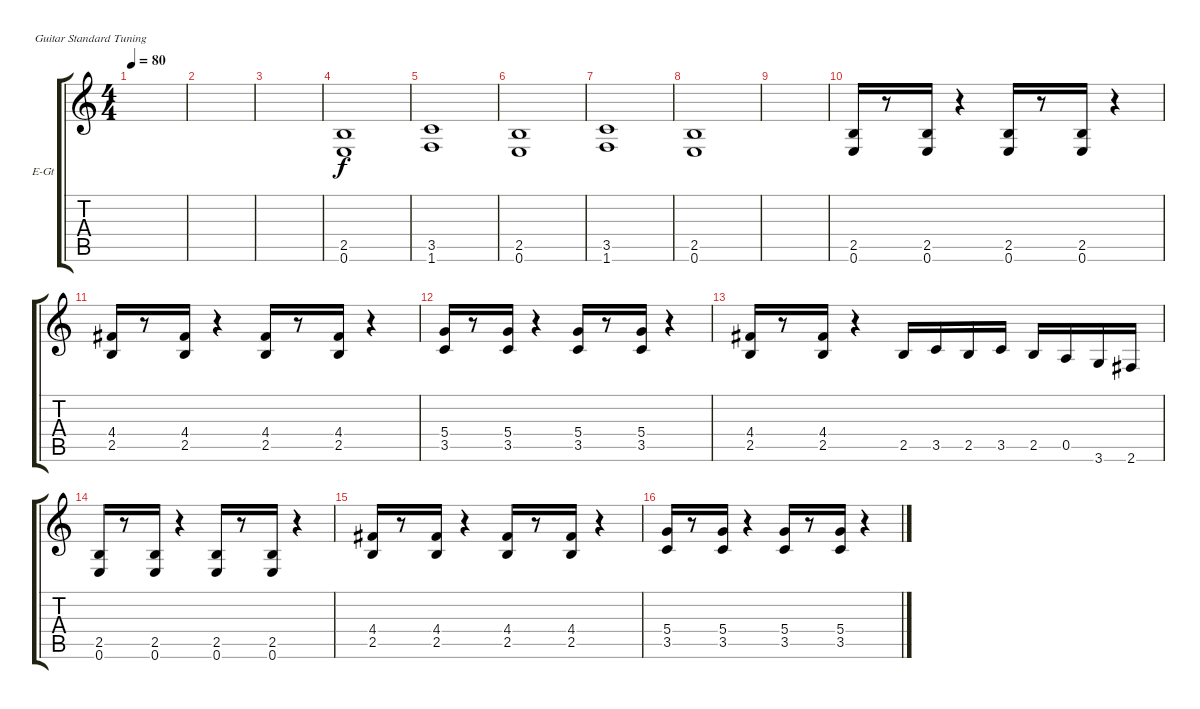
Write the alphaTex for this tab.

\defaultSystemsLayout 4
\bracketExtendMode groupsimilarinstruments
\firstSystemTrackNameOrientation horizontal
\otherSystemsTrackNameOrientation horizontal
\track ("Electric Guitar" "E-Gt") {instrument overdrivenguitar}
\staff {score tabs}
\tuning (E4 B3 G3 D3 A2 E2)
\ts (4 4)
\tempo 80
\clef g2
\ks c
|
|
|
(0.6 2.5).1 |
(1.6 3.5).1 |
(0.6 2.5).1 |
(1.6 3.5).1 |
(0.6 2.5).1 |
|
(0.6 2.5).16 r.8 (0.6 2.5).16 r.4 (0.6 2.5).16 r.8 (0.6 2.5).16 r.4 |
(2.5 4.4).16 r.8 (2.5 4.4).16 r.4 (2.5 4.4).16 r.8 (2.5 4.4).16 r.4 |
(3.5 5.4).16 r.8 (3.5 5.4).16 r.4 (3.5 5.4).16 r.8 (3.5 5.4).16 r.4 |
(2.5 4.4).16 r.8 (2.5 4.4).16 r.4 2.5.16 3.5.16 2.5.16 3.5.16 2.5.16 0.5.16 3.6.16 2.6.16 |
(0.6 2.5).16 r.8 (0.6 2.5).16 r.4 (0.6 2.5).16 r.8 (0.6 2.5).16 r.4 |
(2.5 4.4).16 r.8 (2.5 4.4).16 r.4 (2.5 4.4).16 r.8 (2.5 4.4).16 r.4 |
(3.5 5.4).16 r.8 (3.5 5.4).16 r.4 (3.5 5.4).16 r.8 (3.5 5.4).16 r.4
